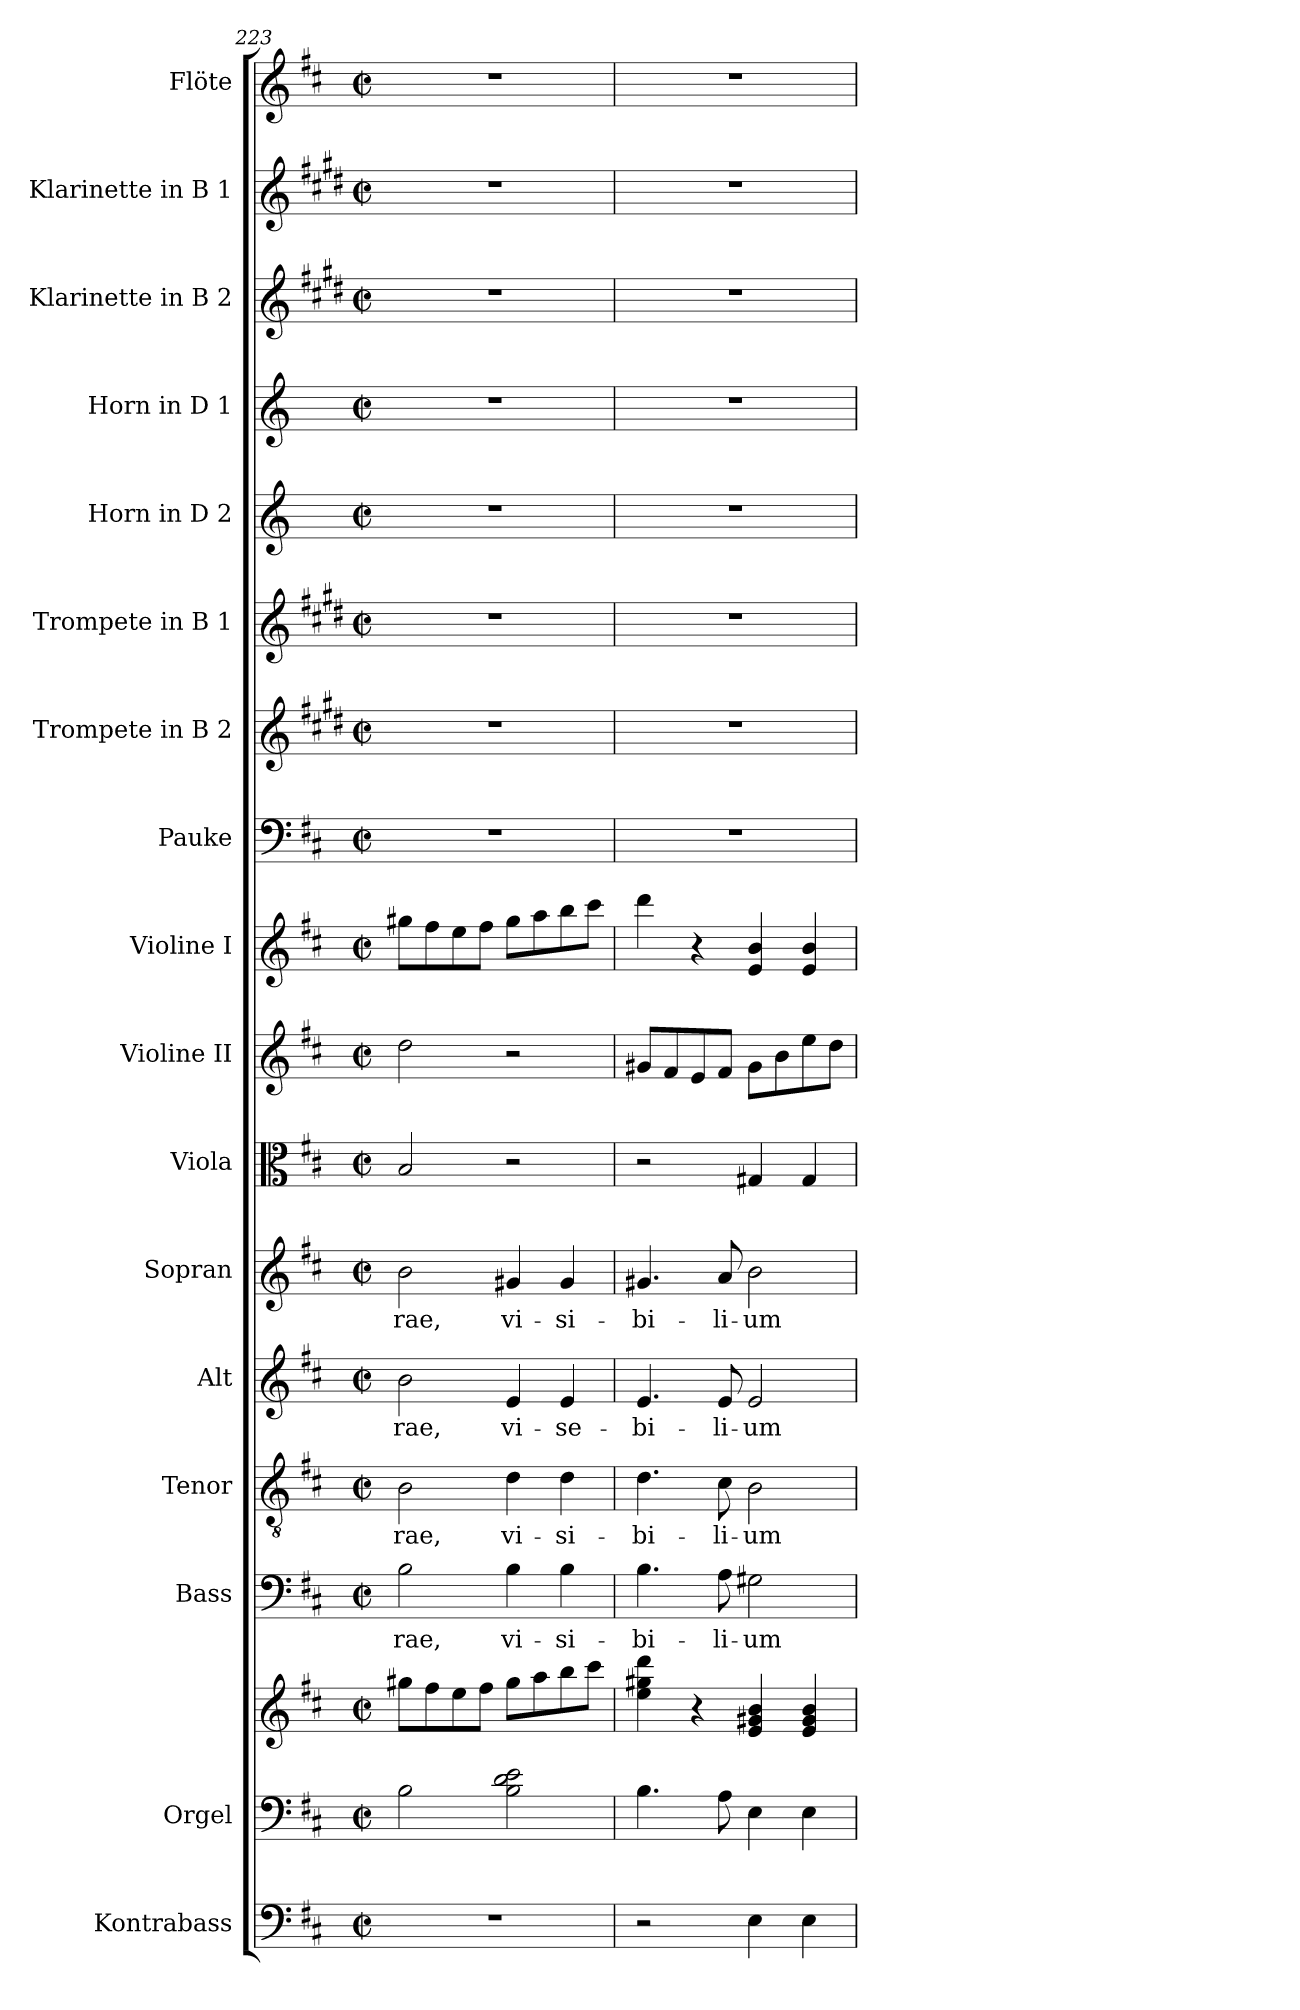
**kern	**kern	**kern	**kern	**text	**kern	**text	**kern	**text	**kern	**text	**kern	**kern	**kern	**kern	**kern	**kern	**kern	**kern	**kern	**kern	**kern
*part17	*part16	*part16	*part15	*part15	*part14	*part14	*part13	*part13	*part12	*part12	*part11	*part10	*part9	*part8	*part7	*part6	*part5	*part4	*part3	*part2	*part1
*staff18	*staff17	*staff16	*staff15	*staff15	*staff14	*staff14	*staff13	*staff13	*staff12	*staff12	*staff11	*staff10	*staff9	*staff8	*staff7	*staff6	*staff5	*staff4	*staff3	*staff2	*staff1
*I"Kontrabass	*I"Orgel	*	*I"Bass	*	*I"Tenor	*	*I"Alt	*	*I"Sopran	*	*I"Viola	*I"Violine II	*I"Violine I	*I"Pauke	*I"Trompete in B 2	*I"Trompete in B 1	*I"Horn in D 2	*I"Horn in D 1	*I"Klarinette in B 2	*I"Klarinette in B 1	*I"Flöte
*I'Kb.	*I'Org.	*	*I'B	*	*I'T	*	*I'A	*	*I'S	*	*I'Vla.	*I'Vl. II	*I'Vl. I	*I'Pk.	*I'Trp. 2	*I'Trp. 1	*I'Hrn. 2	*I'Hrn. 1	*I'Kl. 2	*I'Kl. 1	*I'Fl.
!!LO:PB:g=z
*clefF4	*clefF4	*clefG2	*clefF4	*	*clefGv2	*	*clefG2	*	*clefG2	*	*clefC3	*clefG2	*clefG2	*clefF4	*clefG2	*clefG2	*clefG2	*clefG2	*clefG2	*clefG2	*clefG2
*ITrd7c12	*	*	*	*	*	*	*	*	*	*	*	*	*	*	*ITrd1c2	*ITrd1c2	*ITrd-1c-2	*ITrd-1c-2	*ITrd1c2	*ITrd1c2	*
*k[f#c#]	*k[f#c#]	*k[f#c#]	*k[f#c#]	*	*k[f#c#]	*	*k[f#c#]	*	*k[f#c#]	*	*k[f#c#]	*k[f#c#]	*k[f#c#]	*k[f#c#]	*k[f#c#]	*k[f#c#]	*k[f#c#]	*k[f#c#]	*k[f#c#]	*k[f#c#]	*k[f#c#]
*D:	*D:	*D:	*D:	*	*D:	*	*D:	*	*D:	*	*D:	*D:	*D:	*D:	*D:	*D:	*D:	*D:	*D:	*D:	*D:
*M2/2	*M2/2	*M2/2	*M2/2	*	*M2/2	*	*M2/2	*	*M2/2	*	*M2/2	*M2/2	*M2/2	*M2/2	*M2/2	*M2/2	*M2/2	*M2/2	*M2/2	*M2/2	*M2/2
*met(c|)	*met(c|)	*met(c|)	*met(c|)	*	*met(c|)	*	*met(c|)	*	*met(c|)	*	*met(c|)	*met(c|)	*met(c|)	*met(c|)	*met(c|)	*met(c|)	*met(c|)	*met(c|)	*met(c|)	*met(c|)	*met(c|)
=223	=223	=223	=223	=223	=223	=223	=223	=223	=223	=223	=223	=223	=223	=223	=223	=223	=223	=223	=223	=223	=223
!	!	!	!	!LO:LY:b	!	!LO:LY:b	!	!LO:LY:b	!	!LO:LY:b	!	!	!	!	!	!	!	!	!	!	!
1r	2B\	8gg#X\L	2B\	-rae,	2B\	-rae,	2b\	-rae,	2b\	-rae,	2B/	2dd\	8gg#X\L	1r	1r	1r	1r	1r	1r	1r	1r
.	.	8ff#\	.	.	.	.	.	.	.	.	.	.	8ff#\	.	.	.	.	.	.	.	.
.	.	8ee\	.	.	.	.	.	.	.	.	.	.	8ee\	.	.	.	.	.	.	.	.
.	.	8ff#\J	.	.	.	.	.	.	.	.	.	.	8ff#\J	.	.	.	.	.	.	.	.
!	!	!	!	!LO:LY:b	!	!LO:LY:b	!	!LO:LY:b	!	!LO:LY:b	!	!	!	!	!	!	!	!	!	!	!
.	2B\ 2d\ 2e\	8gg#\L	4B\	vi-	4d\	vi-	4e/	vi-	4g#X/	vi-	2r	2r	8gg#\L	.	.	.	.	.	.	.	.
.	.	8aa\	.	.	.	.	.	.	.	.	.	.	8aa\	.	.	.	.	.	.	.	.
!	!	!	!	!LO:LY:b	!	!LO:LY:b	!	!LO:LY:b	!	!LO:LY:b	!	!	!	!	!	!	!	!	!	!	!
.	.	8bb\	4B\	-si-	4d\	-si-	4e/	-se-	4g#/	-si-	.	.	8bb\	.	.	.	.	.	.	.	.
.	.	8ccc#\J	.	.	.	.	.	.	.	.	.	.	8ccc#\J	.	.	.	.	.	.	.	.
=224	=224	=224	=224	=224	=224	=224	=224	=224	=224	=224	=224	=224	=224	=224	=224	=224	=224	=224	=224	=224	=224
!	!	!	!	!LO:LY:b	!	!LO:LY:b	!	!LO:LY:b	!	!LO:LY:b	!	!	!	!	!	!	!	!	!	!	!
2r	4.B\	4ee\ 4gg#X\ 4ddd\	4.B\	-bi-	4.d\	-bi-	4.e/	-bi-	4.g#X/	-bi-	2r	8g#X/L	4ddd\	1r	1r	1r	1r	1r	1r	1r	1r
.	.	.	.	.	.	.	.	.	.	.	.	8f#/	.	.	.	.	.	.	.	.	.
.	.	4r	.	.	.	.	.	.	.	.	.	8e/	4r	.	.	.	.	.	.	.	.
!	!	!	!	!LO:LY:b	!	!LO:LY:b	!	!LO:LY:b	!	!LO:LY:b	!	!	!	!	!	!	!	!	!	!	!
.	8A\	.	8A\	-li-	8c#\	-li-	8e/	-li-	8a/	-li-	.	8f#/J	.	.	.	.	.	.	.	.	.
!	!	!	!	!LO:LY:b	!	!LO:LY:b	!	!LO:LY:b	!	!LO:LY:b	!	!	!	!	!	!	!	!	!	!	!
4EE\	4E\	4e/ 4g#X/ 4b/	2G#X\	-um	2B\	-um	2e/	-um	2b\	-um	4G#X/	8g#\L	4e/ 4b/	.	.	.	.	.	.	.	.
.	.	.	.	.	.	.	.	.	.	.	.	8b\	.	.	.	.	.	.	.	.	.
4EE\	4E\	4e/ 4g#/ 4b/	.	.	.	.	.	.	.	.	4G#/	8ee\	4e/ 4b/	.	.	.	.	.	.	.	.
.	.	.	.	.	.	.	.	.	.	.	.	8dd\J	.	.	.	.	.	.	.	.	.
=	=	=	=	=	=	=	=	=	=	=	=	=	=	=	=	=	=	=	=	=	=
*-	*-	*-	*-	*-	*-	*-	*-	*-	*-	*-	*-	*-	*-	*-	*-	*-	*-	*-	*-	*-	*-
